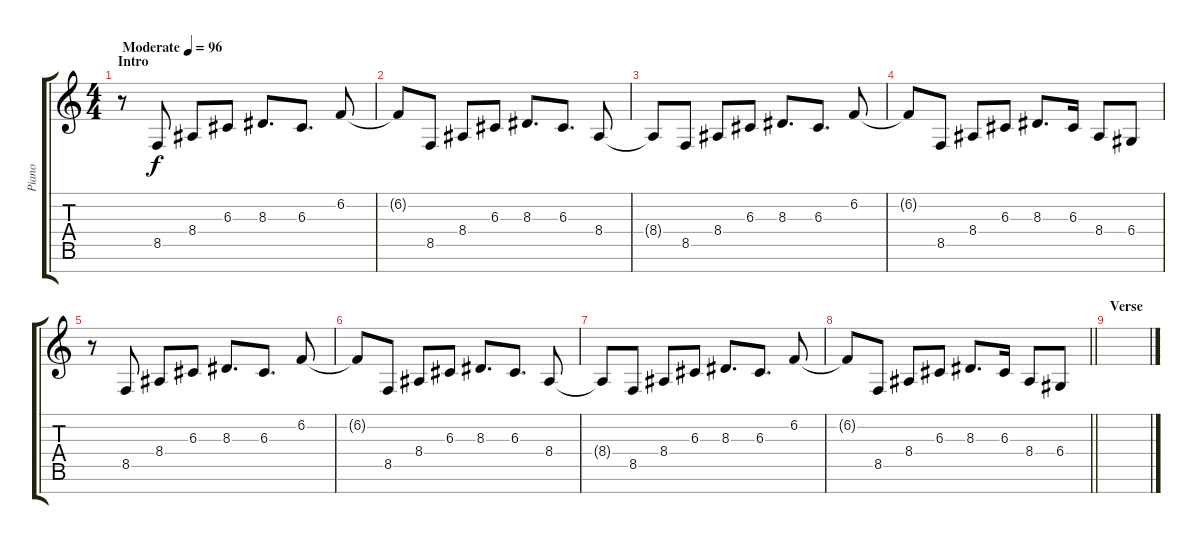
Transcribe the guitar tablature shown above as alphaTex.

\track ("Piano" "Piano") {instrument electricgrandpiano}
\staff {score tabs}
\tuning (E4 B3 G3 D3 A2 E2 B1) {hide}
\ts (4 4)
\section ("" "Intro")
\tempo (96 "Moderate")
\clef g2
\ks c
r.8{dy f instrument electricgrandpiano} 8.5.8 8.4.8 6.3.8 8.3.8{d} 6.3.8{d} 6.2.8 |
6.2{t}.8 8.5.8 8.4.8 6.3.8 8.3.8{d} 6.3.8{d} 8.4.8 |
8.4{t}.8 8.5.8 8.4.8 6.3.8 8.3.8{d} 6.3.8{d} 6.2.8 |
6.2{t}.8 8.5.8 8.4.8 6.3.8 8.3.8{d} 6.3.16 8.4.8 6.4.8 |
r.8 8.5.8 8.4.8 6.3.8 8.3.8{d} 6.3.8{d} 6.2.8 |
6.2{t}.8 8.5.8 8.4.8 6.3.8 8.3.8{d} 6.3.8{d} 8.4.8 |
8.4{t}.8 8.5.8 8.4.8 6.3.8 8.3.8{d} 6.3.8{d} 6.2.8 |
\barLineRight lightlight
6.2{t}.8 8.5.8 8.4.8 6.3.8 8.3.8{d} 6.3.16 8.4.8 6.4.8 |
\section ("" "Verse")
